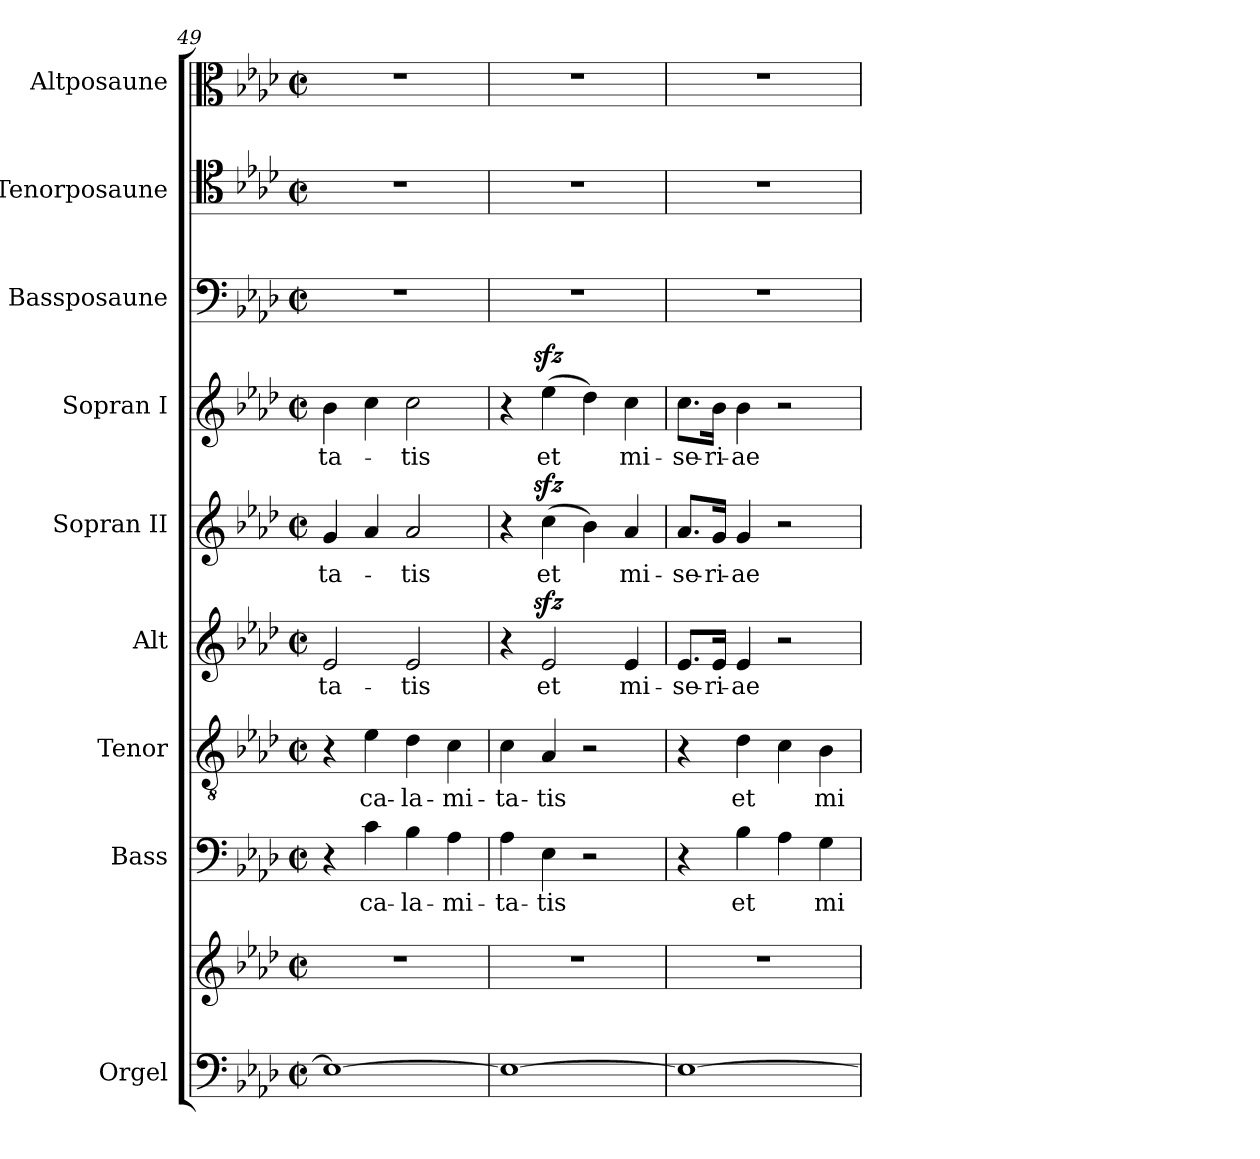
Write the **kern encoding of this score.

**kern	**kern	**kern	**text	**kern	**text	**kern	**text	**kern	**text	**kern	**text	**kern	**kern	**kern
*part9	*part9	*part8	*part8	*part7	*part7	*part6	*part6	*part5	*part5	*part4	*part4	*part3	*part2	*part1
*staff10	*staff9	*staff8	*staff8	*staff7	*staff7	*staff6	*staff6	*staff5	*staff5	*staff4	*staff4	*staff3	*staff2	*staff1
*I"Orgel	*	*I"Bass	*	*I"Tenor	*	*I"Alt	*	*I"Sopran II	*	*I"Sopran I	*	*I"Bassposaune	*I"Tenorposaune	*I"Altposaune
*I'Org.	*	*I'B.	*	*I'T.	*	*I'A.	*	*I'S.	*	*I'S.	*	*I'B. Pos.	*I'Pos.	*I'Pos.
*clefF4	*clefG2	*clefF4	*	*clefGv2	*	*clefG2	*	*clefG2	*	*clefG2	*	*clefF4	*clefC4	*clefC3
*	*	*	*	*ITrd7c12	*	*	*	*	*	*	*	*	*	*
*k[b-e-a-d-]	*k[b-e-a-d-]	*k[b-e-a-d-]	*	*k[b-e-a-d-]	*	*k[b-e-a-d-]	*	*k[b-e-a-d-]	*	*k[b-e-a-d-]	*	*k[b-e-a-d-]	*k[b-e-a-d-]	*k[b-e-a-d-]
*f:	*f:	*f:	*	*f:	*	*f:	*	*f:	*	*f:	*	*f:	*f:	*f:
*M2/2	*M2/2	*M2/2	*	*M2/2	*	*M2/2	*	*M2/2	*	*M2/2	*	*M2/2	*M2/2	*M2/2
*met(c|)	*met(c|)	*met(c|)	*	*met(c|)	*	*met(c|)	*	*met(c|)	*	*met(c|)	*	*met(c|)	*met(c|)	*met(c|)
=49	=49	=49	=49	=49	=49	=49	=49	=49	=49	=49	=49	=49	=49	=49
!	!	!	!	!	!	!	!LO:LY:b:color=#000000	!	!	!	!	!	!	!
!	!	!	!	!	!	!	!	!	!LO:LY:b:color=#000000	!	!	!	!	!
!	!	!	!	!	!	!	!	!	!	!	!LO:LY:b:color=#000000	!	!	!
1E-i_	1r	4r	.	4r	.	2e-i/	-ta-	4gi/	-ta-	4b-i\	-ta-	1r	1r	1r
!	!	!	!LO:LY:b:color=#000000	!	!	!	!	!	!	!	!	!	!	!
!	!	!	!	!	!LO:LY:b:color=#000000	!	!	!	!	!	!	!	!	!
.	.	4ci\	ca-	4E-i\	ca-	.	.	4a-i/	.	4cci\	.	.	.	.
!	!	!	!LO:LY:b:color=#000000	!	!	!	!	!	!	!	!	!	!	!
!	!	!	!	!	!LO:LY:b:color=#000000	!	!	!	!	!	!	!	!	!
!	!	!	!	!	!	!	!LO:LY:b:color=#000000	!	!	!	!	!	!	!
!	!	!	!	!	!	!	!	!	!LO:LY:b:color=#000000	!	!	!	!	!
!	!	!	!	!	!	!	!	!	!	!	!LO:LY:b:color=#000000	!	!	!
.	.	4B-i\	-la-	4D-i\	-la-	2e-i/	-tis	2a-i/	-tis	2cci\	-tis	.	.	.
!	!	!	!LO:LY:b:color=#000000	!	!	!	!	!	!	!	!	!	!	!
!	!	!	!	!	!LO:LY:b:color=#000000	!	!	!	!	!	!	!	!	!
.	.	4A-i\	-mi-	4Ci\	-mi-	.	.	.	.	.	.	.	.	.
!!LO:PB:g=z
=50	=50	=50	=50	=50	=50	=50	=50	=50	=50	=50	=50	=50	=50	=50
!	!	!	!LO:LY:b:color=#000000	!	!	!	!	!	!	!	!	!	!	!
!	!	!	!	!	!LO:LY:b:color=#000000	!	!	!	!	!	!	!	!	!
1E-i_	1r	4A-i\	-ta-	4Ci\	-ta-	4r	.	4r	.	4r	.	1r	1r	1r
!	!	!	!LO:LY:b:color=#000000	!	!	!	!	!	!	!	!	!	!	!
!	!	!	!	!	!LO:LY:b:color=#000000	!	!	!	!	!	!	!	!	!
!	!	!	!	!	!	!	!LO:LY:b:color=#000000	!	!	!	!	!	!	!
!	!	!	!	!	!	!	!	!	!LO:LY:b:color=#000000	!	!	!	!	!
!	!	!	!	!	!	!	!	!	!	!	!LO:LY:b:color=#000000	!	!	!
.	.	4E-i\	-tis	4AA-i/	-tis	2e-zzi/	et	(4cczzi\	et	(4ee-zzi\	et	.	.	.
.	.	2r	.	2r	.	.	.	4b-i\)	.	4dd-i\)	.	.	.	.
!	!	!	!	!	!	!	!LO:LY:b:color=#000000	!	!	!	!	!	!	!
!	!	!	!	!	!	!	!	!	!LO:LY:b:color=#000000	!	!	!	!	!
!	!	!	!	!	!	!	!	!	!	!	!LO:LY:b:color=#000000	!	!	!
.	.	.	.	.	.	4e-i/	mi-	4a-i/	mi-	4cci\	mi-	.	.	.
=51	=51	=51	=51	=51	=51	=51	=51	=51	=51	=51	=51	=51	=51	=51
!	!	!	!	!	!	!	!LO:LY:b:color=#000000	!	!	!	!	!	!	!
!	!	!	!	!	!	!	!	!	!LO:LY:b:color=#000000	!	!	!	!	!
!	!	!	!	!	!	!	!	!	!	!	!LO:LY:b:color=#000000	!	!	!
1E-i_	1r	4r	.	4r	.	8.e-i/L	-se-	8.a-i/L	-se-	8.cci\L	-se-	1r	1r	1r
!	!	!	!	!	!	!	!LO:LY:b:color=#000000	!	!	!	!	!	!	!
!	!	!	!	!	!	!	!	!	!LO:LY:b:color=#000000	!	!	!	!	!
!	!	!	!	!	!	!	!	!	!	!	!LO:LY:b:color=#000000	!	!	!
.	.	.	.	.	.	16e-i/Jk	-ri-	16gi/Jk	-ri-	16b-i\Jk	-ri-	.	.	.
!	!	!	!LO:LY:b:color=#000000	!	!	!	!	!	!	!	!	!	!	!
!	!	!	!	!	!LO:LY:b:color=#000000	!	!	!	!	!	!	!	!	!
!	!	!	!	!	!	!	!LO:LY:b:color=#000000	!	!	!	!	!	!	!
!	!	!	!	!	!	!	!	!	!LO:LY:b:color=#000000	!	!	!	!	!
!	!	!	!	!	!	!	!	!	!	!	!LO:LY:b:color=#000000	!	!	!
.	.	4B-i\	et	4D-i\	et	4e-i/	-ae	4gi/	-ae	4b-i\	-ae	.	.	.
.	.	4A-i\	.	4Ci\	.	2r	.	2r	.	2r	.	.	.	.
!	!	!	!LO:LY:b:color=#000000	!	!	!	!	!	!	!	!	!	!	!
!	!	!	!	!	!LO:LY:b:color=#000000	!	!	!	!	!	!	!	!	!
.	.	4Gi\	mi-	4BB-i\	mi-	.	.	.	.	.	.	.	.	.
=	=	=	=	=	=	=	=	=	=	=	=	=	=	=
*-	*-	*-	*-	*-	*-	*-	*-	*-	*-	*-	*-	*-	*-	*-
